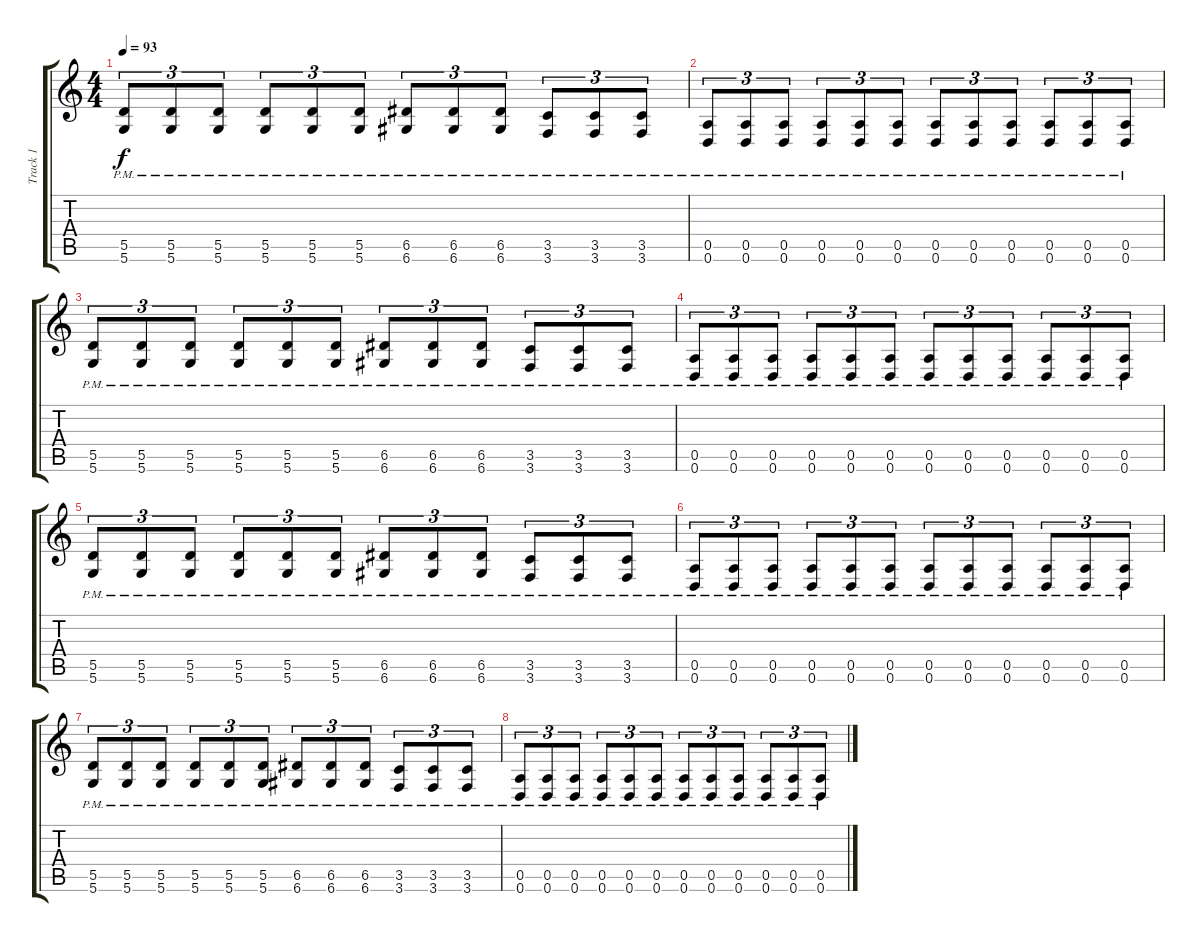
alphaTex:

\track ("Track 1" "Track 1") {instrument overdrivenguitar}
\staff {score tabs}
\tuning (E4 B3 G3 D3 A2 D2) {hide}
\ts (4 4)
\tempo 93
\clef g2
\ks c
(5.5{pm} 5.6{pm}).8{tu (3 2) dy f} (5.5{pm} 5.6{pm}).8{tu (3 2)} (5.5{pm} 5.6{pm}).8{tu (3 2)} (5.5{pm} 5.6{pm}).8{tu (3 2)} (5.5{pm} 5.6{pm}).8{tu (3 2)} (5.5{pm} 5.6{pm}).8{tu (3 2)} (6.5{pm} 6.6{pm}).8{tu (3 2)} (6.5{pm} 6.6{pm}).8{tu (3 2)} (6.5{pm} 6.6{pm}).8{tu (3 2)} (3.5{pm} 3.6{pm}).8{tu (3 2)} (3.5{pm} 3.6{pm}).8{tu (3 2)} (3.5{pm} 3.6{pm}).8{tu (3 2)} |
(0.5{pm} 0.6{pm}).8{tu (3 2)} (0.5{pm} 0.6{pm}).8{tu (3 2)} (0.5{pm} 0.6{pm}).8{tu (3 2)} (0.5{pm} 0.6{pm}).8{tu (3 2)} (0.5{pm} 0.6{pm}).8{tu (3 2)} (0.5{pm} 0.6{pm}).8{tu (3 2)} (0.5{pm} 0.6{pm}).8{tu (3 2)} (0.5{pm} 0.6{pm}).8{tu (3 2)} (0.5{pm} 0.6{pm}).8{tu (3 2)} (0.5{pm} 0.6{pm}).8{tu (3 2)} (0.5{pm} 0.6{pm}).8{tu (3 2)} (0.5{pm} 0.6{pm}).8{tu (3 2)} |
(5.5{pm} 5.6{pm}).8{tu (3 2)} (5.5{pm} 5.6{pm}).8{tu (3 2)} (5.5{pm} 5.6{pm}).8{tu (3 2)} (5.5{pm} 5.6{pm}).8{tu (3 2)} (5.5{pm} 5.6{pm}).8{tu (3 2)} (5.5{pm} 5.6{pm}).8{tu (3 2)} (6.5{pm} 6.6{pm}).8{tu (3 2)} (6.5{pm} 6.6{pm}).8{tu (3 2)} (6.5{pm} 6.6{pm}).8{tu (3 2)} (3.5{pm} 3.6{pm}).8{tu (3 2)} (3.5{pm} 3.6{pm}).8{tu (3 2)} (3.5{pm} 3.6{pm}).8{tu (3 2)} |
(0.5{pm} 0.6{pm}).8{tu (3 2)} (0.5{pm} 0.6{pm}).8{tu (3 2)} (0.5{pm} 0.6{pm}).8{tu (3 2)} (0.5{pm} 0.6{pm}).8{tu (3 2)} (0.5{pm} 0.6{pm}).8{tu (3 2)} (0.5{pm} 0.6{pm}).8{tu (3 2)} (0.5{pm} 0.6{pm}).8{tu (3 2)} (0.5{pm} 0.6{pm}).8{tu (3 2)} (0.5{pm} 0.6{pm}).8{tu (3 2)} (0.5{pm} 0.6{pm}).8{tu (3 2)} (0.5{pm} 0.6{pm}).8{tu (3 2)} (0.5{pm} 0.6{pm}).8{tu (3 2)} |
(5.5{pm} 5.6{pm}).8{tu (3 2)} (5.5{pm} 5.6{pm}).8{tu (3 2)} (5.5{pm} 5.6{pm}).8{tu (3 2)} (5.5{pm} 5.6{pm}).8{tu (3 2)} (5.5{pm} 5.6{pm}).8{tu (3 2)} (5.5{pm} 5.6{pm}).8{tu (3 2)} (6.5{pm} 6.6{pm}).8{tu (3 2)} (6.5{pm} 6.6{pm}).8{tu (3 2)} (6.5{pm} 6.6{pm}).8{tu (3 2)} (3.5{pm} 3.6{pm}).8{tu (3 2)} (3.5{pm} 3.6{pm}).8{tu (3 2)} (3.5{pm} 3.6{pm}).8{tu (3 2)} |
(0.5{pm} 0.6{pm}).8{tu (3 2)} (0.5{pm} 0.6{pm}).8{tu (3 2)} (0.5{pm} 0.6{pm}).8{tu (3 2)} (0.5{pm} 0.6{pm}).8{tu (3 2)} (0.5{pm} 0.6{pm}).8{tu (3 2)} (0.5{pm} 0.6{pm}).8{tu (3 2)} (0.5{pm} 0.6{pm}).8{tu (3 2)} (0.5{pm} 0.6{pm}).8{tu (3 2)} (0.5{pm} 0.6{pm}).8{tu (3 2)} (0.5{pm} 0.6{pm}).8{tu (3 2)} (0.5{pm} 0.6{pm}).8{tu (3 2)} (0.5{pm} 0.6{pm}).8{tu (3 2)} |
(5.5{pm} 5.6{pm}).8{tu (3 2)} (5.5{pm} 5.6{pm}).8{tu (3 2)} (5.5{pm} 5.6{pm}).8{tu (3 2)} (5.5{pm} 5.6{pm}).8{tu (3 2)} (5.5{pm} 5.6{pm}).8{tu (3 2)} (5.5{pm} 5.6{pm}).8{tu (3 2)} (6.5{pm} 6.6{pm}).8{tu (3 2)} (6.5{pm} 6.6{pm}).8{tu (3 2)} (6.5{pm} 6.6{pm}).8{tu (3 2)} (3.5{pm} 3.6{pm}).8{tu (3 2)} (3.5{pm} 3.6{pm}).8{tu (3 2)} (3.5{pm} 3.6{pm}).8{tu (3 2)} |
(0.5{pm} 0.6{pm}).8{tu (3 2)} (0.5{pm} 0.6{pm}).8{tu (3 2)} (0.5{pm} 0.6{pm}).8{tu (3 2)} (0.5{pm} 0.6{pm}).8{tu (3 2)} (0.5{pm} 0.6{pm}).8{tu (3 2)} (0.5{pm} 0.6{pm}).8{tu (3 2)} (0.5{pm} 0.6{pm}).8{tu (3 2)} (0.5{pm} 0.6{pm}).8{tu (3 2)} (0.5{pm} 0.6{pm}).8{tu (3 2)} (0.5{pm} 0.6{pm}).8{tu (3 2)} (0.5{pm} 0.6{pm}).8{tu (3 2)} (0.5{pm} 0.6{pm}).8{tu (3 2)}
